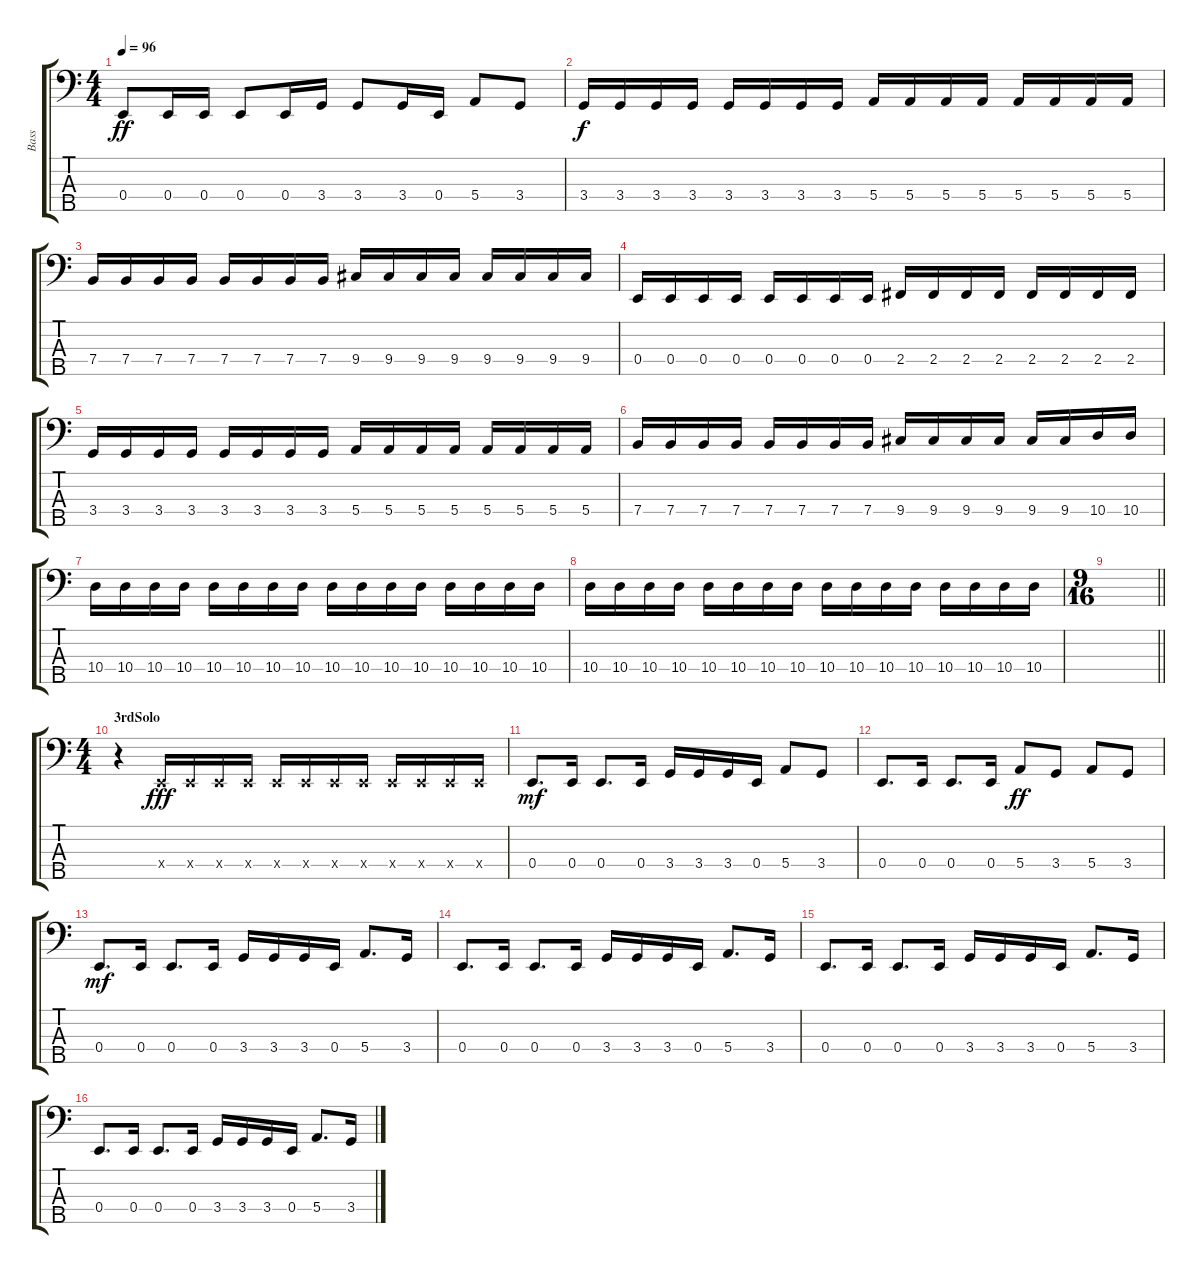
\track ("Bass" "Bass") {instrument electricbasspick}
\staff {score tabs}
\tuning (G2 D2 A1 E1 B0) {hide}
\ts (4 4)
\tempo 96
\clef f4
\ks c
0.4.8{dy ff} 0.4.16 0.4.16 0.4.8 0.4.16 3.4.16 3.4.8 3.4.16 0.4.16 5.4.8 3.4.8 |
3.4.16{dy f} 3.4.16 3.4.16 3.4.16 3.4.16 3.4.16 3.4.16 3.4.16 5.4.16 5.4.16 5.4.16 5.4.16 5.4.16 5.4.16 5.4.16 5.4.16 |
7.4.16 7.4.16 7.4.16 7.4.16 7.4.16 7.4.16 7.4.16 7.4.16 9.4.16 9.4.16 9.4.16 9.4.16 9.4.16 9.4.16 9.4.16 9.4.16 |
0.4.16 0.4.16 0.4.16 0.4.16 0.4.16 0.4.16 0.4.16 0.4.16 2.4.16 2.4.16 2.4.16 2.4.16 2.4.16 2.4.16 2.4.16 2.4.16 |
3.4.16 3.4.16 3.4.16 3.4.16 3.4.16 3.4.16 3.4.16 3.4.16 5.4.16 5.4.16 5.4.16 5.4.16 5.4.16 5.4.16 5.4.16 5.4.16 |
7.4.16 7.4.16 7.4.16 7.4.16 7.4.16 7.4.16 7.4.16 7.4.16 9.4.16 9.4.16 9.4.16 9.4.16 9.4.16 9.4.16 10.4.16 10.4.16 |
10.4.16 10.4.16 10.4.16 10.4.16 10.4.16 10.4.16 10.4.16 10.4.16 10.4.16 10.4.16 10.4.16 10.4.16 10.4.16 10.4.16 10.4.16 10.4.16 |
10.4.16 10.4.16 10.4.16 10.4.16 10.4.16 10.4.16 10.4.16 10.4.16 10.4.16 10.4.16 10.4.16 10.4.16 10.4.16 10.4.16 10.4.16 10.4.16 |
\ts (9 16)
\barLineRight lightlight
|
\ts (4 4)
\section ("" "3rdSolo")
r.4 0.4{x}.16{dy fff} 0.4{x}.16 0.4{x}.16 0.4{x}.16 0.4{x}.16 0.4{x}.16 0.4{x}.16 0.4{x}.16 0.4{x}.16 0.4{x}.16 0.4{x}.16 0.4{x}.16 |
0.4.8{d dy mf} 0.4.16 0.4.8{d} 0.4.16 3.4.16 3.4.16 3.4.16 0.4.16 5.4.8 3.4.8 |
0.4.8{d} 0.4.16 0.4.8{d} 0.4.16 5.4.8{dy ff} 3.4.8 5.4.8 3.4.8 |
0.4.8{d dy mf} 0.4.16 0.4.8{d} 0.4.16 3.4.16 3.4.16 3.4.16 0.4.16 5.4.8{d} 3.4.16 |
0.4.8{d} 0.4.16 0.4.8{d} 0.4.16 3.4.16 3.4.16 3.4.16 0.4.16 5.4.8{d} 3.4.16 |
0.4.8{d} 0.4.16 0.4.8{d} 0.4.16 3.4.16 3.4.16 3.4.16 0.4.16 5.4.8{d} 3.4.16 |
0.4.8{d} 0.4.16 0.4.8{d} 0.4.16 3.4.16 3.4.16 3.4.16 0.4.16 5.4.8{d} 3.4.16
